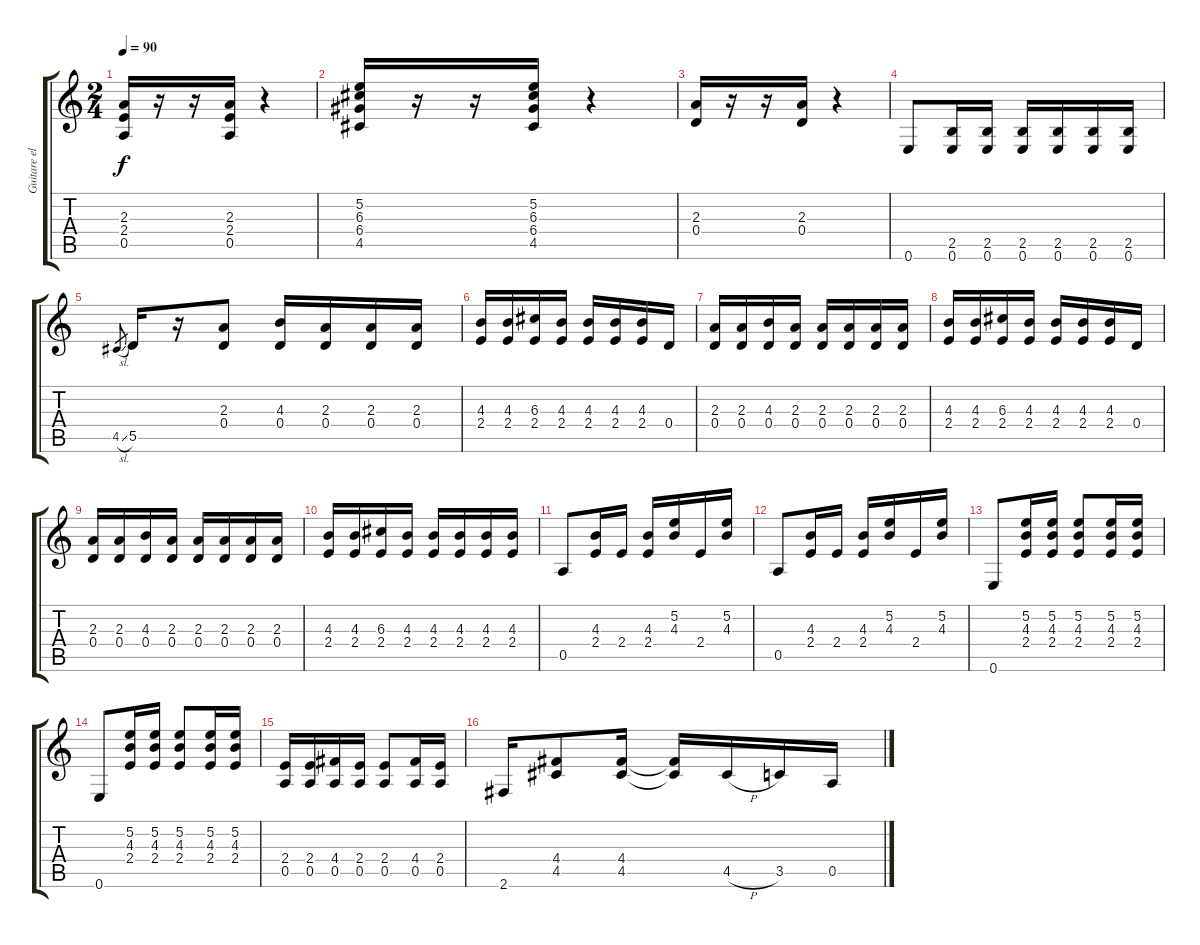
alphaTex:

\track ("Guitare elec 1" "Guitare el") {instrument electricguitarmuted}
\staff {score tabs}
\tuning (E4 B3 G3 D3 A2 E2) {hide}
\ts (2 4)
\tempo 90
\clef g2
\ks c
(2.3 2.4 0.5).16{dy f} r.16 r.16 (2.3 2.4 0.5).16 r.4 |
(5.2 6.3 6.4 4.5).16 r.16 r.16 (5.2 6.3 6.4 4.5).16 r.4 |
(2.3 0.4).16 r.16 r.16 (2.3 0.4).16 r.4 |
0.6.8 (2.5 0.6).16 (2.5 0.6).16 (2.5 0.6).16 (2.5 0.6).16 (2.5 0.6).16 (2.5 0.6).16 |
4.5{sl}.8{gr} 5.5.16 r.16 (2.3 0.4).8 (4.3 0.4).16 (2.3 0.4).16 (2.3 0.4).16 (2.3 0.4).16 |
(4.3 2.4).16 (4.3 2.4).16 (6.3 2.4).16 (4.3 2.4).16 (4.3 2.4).16 (4.3 2.4).16 (4.3 2.4).16 0.4.16 |
(2.3 0.4).16 (2.3 0.4).16 (4.3 0.4).16 (2.3 0.4).16 (2.3 0.4).16 (2.3 0.4).16 (2.3 0.4).16 (2.3 0.4).16 |
(4.3 2.4).16 (4.3 2.4).16 (6.3 2.4).16 (4.3 2.4).16 (4.3 2.4).16 (4.3 2.4).16 (4.3 2.4).16 0.4.16 |
(2.3 0.4).16 (2.3 0.4).16 (4.3 0.4).16 (2.3 0.4).16 (2.3 0.4).16 (2.3 0.4).16 (2.3 0.4).16 (2.3 0.4).16 |
(4.3 2.4).16 (4.3 2.4).16 (6.3 2.4).16 (4.3 2.4).16 (4.3 2.4).16 (4.3 2.4).16 (4.3 2.4).16 (4.3 2.4).16 |
0.5.8 (4.3 2.4).16 2.4.16 (4.3 2.4).16 (5.2 4.3).16 2.4.16 (5.2 4.3).16 |
0.5.8 (4.3 2.4).16 2.4.16 (4.3 2.4).16 (5.2 4.3).16 2.4.16 (5.2 4.3).16 |
0.6.8 (5.2 4.3 2.4).16 (5.2 4.3 2.4).16 (5.2 4.3 2.4).8 (5.2 4.3 2.4).16 (5.2 4.3 2.4).16 |
0.6.8 (5.2 4.3 2.4).16 (5.2 4.3 2.4).16 (5.2 4.3 2.4).8 (5.2 4.3 2.4).16 (5.2 4.3 2.4).16 |
(2.4 0.5).16 (2.4 0.5).16 (4.4 0.5).16 (2.4 0.5).16 (2.4 0.5).8 (4.4 0.5).16 (2.4 0.5).16 |
2.6.16 (4.4 4.5).8 (4.4 4.5).16 (4.4{t} 4.5{t}).16 4.5{h}.16 3.5.16 0.5.16
